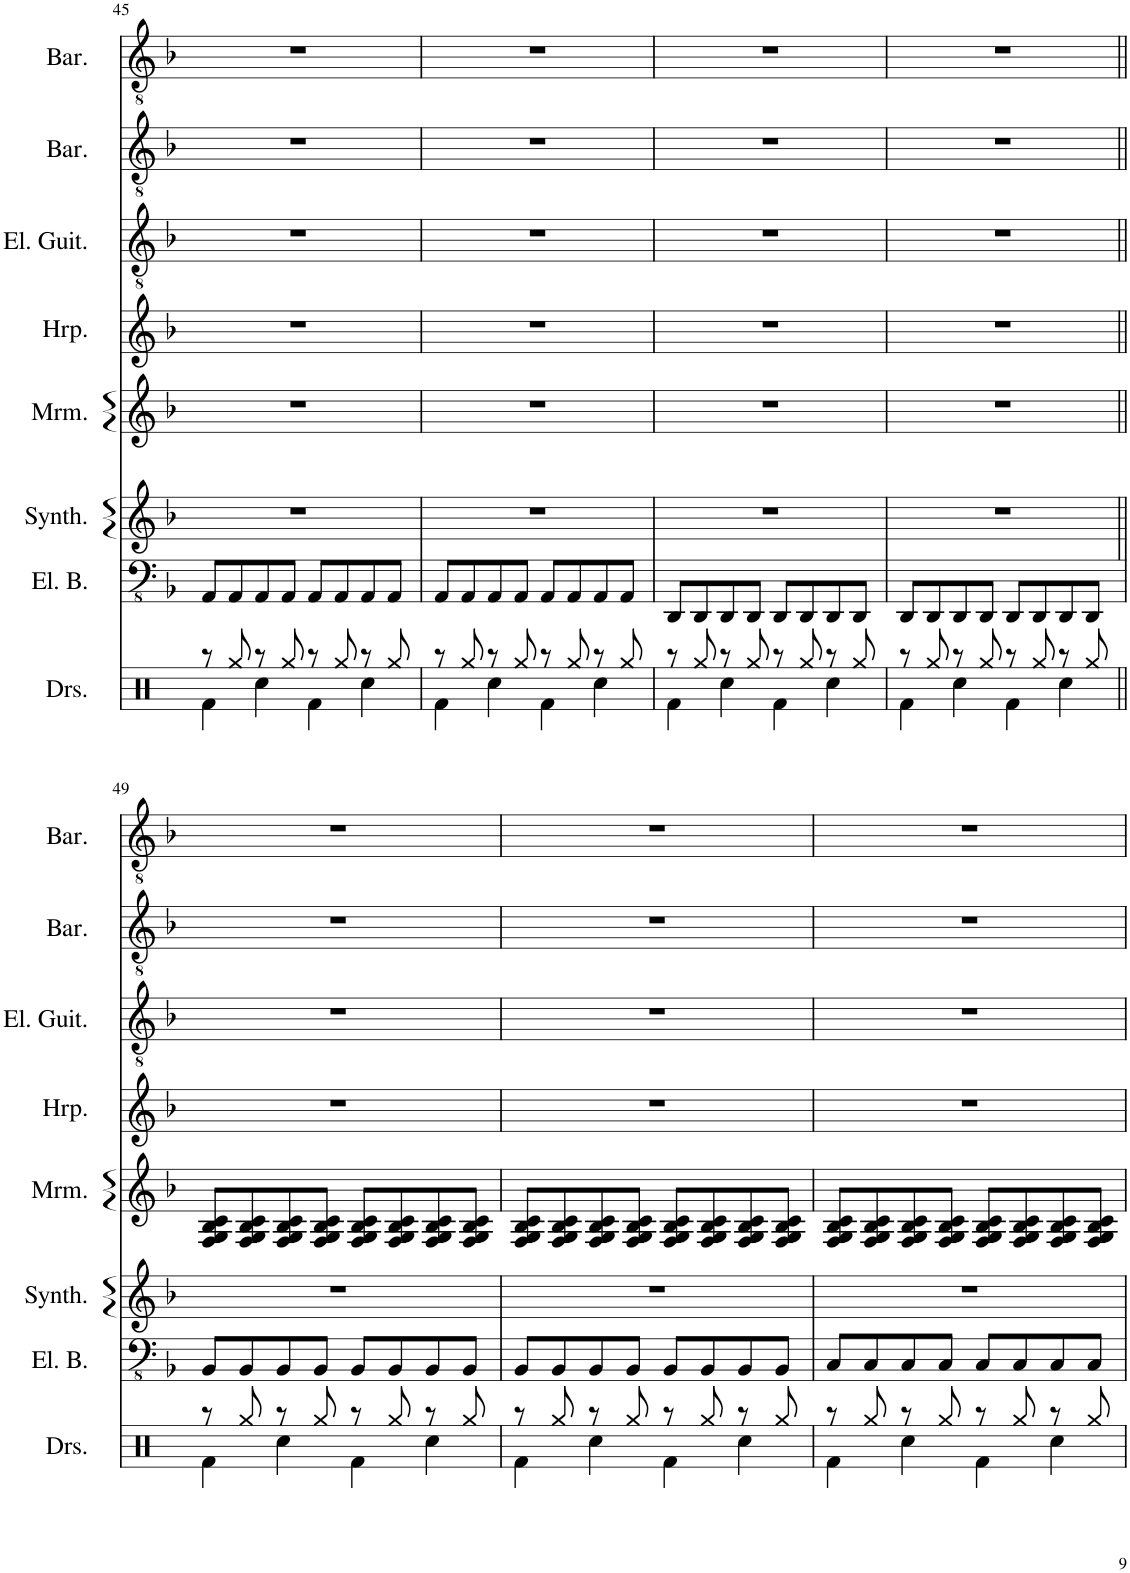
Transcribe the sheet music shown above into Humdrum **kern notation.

**kern	**kern	**kern	**kern	**kern	**kern	**kern	**kern
*part8	*part7	*part6	*part5	*part4	*part3	*part2	*part1
*staff8	*staff7	*staff6	*staff5	*staff4	*staff3	*staff2	*staff1
*I"Drumset	*I"Electric Bass	*I"String Synthesizer	*I"Marimba	*I"Harp	*I"Electric Guitar	*I"Baritone	*I"Baritone
*I'Drs.	*I'El. B.	*I'Synth.	*I'Mrm.	*I'Hrp.	*I'El. Guit.	*I'Bar.	*I'Bar.
!!LO:PB:g=z
*clefX	*clefFv4	*clefG2	*clefG2	*clefG2	*clefGv2	*clefGv2	*clefGv2
*k[]	*k[b-]	*k[b-]	*k[b-]	*k[b-]	*k[b-]	*k[b-]	*k[b-]
*M4/4	*M4/4	*M4/4	*M4/4	*M4/4	*M4/4	*M4/4	*M4/4
=45	=45	=45	=45	=45	=45	=45	=45
*^	*	*	*	*	*	*	*
8r	4Rf\	8AAA/L	1r	1r	1r	1r	1r	1r
8Rgg/	.	8AAA/	.	.	.	.	.	.
8r	4Rcc\	8AAA/	.	.	.	.	.	.
8Rgg/	.	8AAA/J	.	.	.	.	.	.
8r	4Rf\	8AAA/L	.	.	.	.	.	.
8Rgg/	.	8AAA/	.	.	.	.	.	.
8r	4Rcc\	8AAA/	.	.	.	.	.	.
8Rgg/	.	8AAA/J	.	.	.	.	.	.
=46	=46	=46	=46	=46	=46	=46	=46	=46
8r	4Rf\	8AAA/L	1r	1r	1r	1r	1r	1r
8Rgg/	.	8AAA/	.	.	.	.	.	.
8r	4Rcc\	8AAA/	.	.	.	.	.	.
8Rgg/	.	8AAA/J	.	.	.	.	.	.
8r	4Rf\	8AAA/L	.	.	.	.	.	.
8Rgg/	.	8AAA/	.	.	.	.	.	.
8r	4Rcc\	8AAA/	.	.	.	.	.	.
8Rgg/	.	8AAA/J	.	.	.	.	.	.
=47	=47	=47	=47	=47	=47	=47	=47	=47
8r	4Rf\	8DDD/L	1r	1r	1r	1r	1r	1r
8Rgg/	.	8DDD/	.	.	.	.	.	.
8r	4Rcc\	8DDD/	.	.	.	.	.	.
8Rgg/	.	8DDD/J	.	.	.	.	.	.
8r	4Rf\	8DDD/L	.	.	.	.	.	.
8Rgg/	.	8DDD/	.	.	.	.	.	.
8r	4Rcc\	8DDD/	.	.	.	.	.	.
8Rgg/	.	8DDD/J	.	.	.	.	.	.
=48	=48	=48	=48	=48	=48	=48	=48	=48
8r	4Rf\	8DDD/L	1r	1r	1r	1r	1r	1r
8Rgg/	.	8DDD/	.	.	.	.	.	.
8r	4Rcc\	8DDD/	.	.	.	.	.	.
8Rgg/	.	8DDD/J	.	.	.	.	.	.
8r	4Rf\	8DDD/L	.	.	.	.	.	.
8Rgg/	.	8DDD/	.	.	.	.	.	.
8r	4Rcc\	8DDD/	.	.	.	.	.	.
8Rgg/	.	8DDD/J	.	.	.	.	.	.
!!LO:LB:g=z
=49||	=49||	=49||	=49||	=49||	=49||	=49||	=49||	=49||
8r	4Rf\	8BBB-/L	1r	8F/ 8G/ 8B-/ 8c/L	1r	1r	1r	1r
8Rgg/	.	8BBB-/	.	8F/ 8G/ 8B-/ 8c/	.	.	.	.
8r	4Rcc\	8BBB-/	.	8F/ 8G/ 8B-/ 8c/	.	.	.	.
8Rgg/	.	8BBB-/J	.	8F/ 8G/ 8B-/ 8c/J	.	.	.	.
8r	4Rf\	8BBB-/L	.	8F/ 8G/ 8B-/ 8c/L	.	.	.	.
8Rgg/	.	8BBB-/	.	8F/ 8G/ 8B-/ 8c/	.	.	.	.
8r	4Rcc\	8BBB-/	.	8F/ 8G/ 8B-/ 8c/	.	.	.	.
8Rgg/	.	8BBB-/J	.	8F/ 8G/ 8B-/ 8c/J	.	.	.	.
=50	=50	=50	=50	=50	=50	=50	=50	=50
8r	4Rf\	8BBB-/L	1r	8F/ 8G/ 8B-/ 8c/L	1r	1r	1r	1r
8Rgg/	.	8BBB-/	.	8F/ 8G/ 8B-/ 8c/	.	.	.	.
8r	4Rcc\	8BBB-/	.	8F/ 8G/ 8B-/ 8c/	.	.	.	.
8Rgg/	.	8BBB-/J	.	8F/ 8G/ 8B-/ 8c/J	.	.	.	.
8r	4Rf\	8BBB-/L	.	8F/ 8G/ 8B-/ 8c/L	.	.	.	.
8Rgg/	.	8BBB-/	.	8F/ 8G/ 8B-/ 8c/	.	.	.	.
8r	4Rcc\	8BBB-/	.	8F/ 8G/ 8B-/ 8c/	.	.	.	.
8Rgg/	.	8BBB-/J	.	8F/ 8G/ 8B-/ 8c/J	.	.	.	.
=51	=51	=51	=51	=51	=51	=51	=51	=51
8r	4Rf\	8CC/L	1r	8F/ 8G/ 8B-/ 8c/L	1r	1r	1r	1r
8Rgg/	.	8CC/	.	8F/ 8G/ 8B-/ 8c/	.	.	.	.
8r	4Rcc\	8CC/	.	8F/ 8G/ 8B-/ 8c/	.	.	.	.
8Rgg/	.	8CC/J	.	8F/ 8G/ 8B-/ 8c/J	.	.	.	.
8r	4Rf\	8CC/L	.	8F/ 8G/ 8B-/ 8c/L	.	.	.	.
8Rgg/	.	8CC/	.	8F/ 8G/ 8B-/ 8c/	.	.	.	.
8r	4Rcc\	8CC/	.	8F/ 8G/ 8B-/ 8c/	.	.	.	.
8Rgg/	.	8CC/J	.	8F/ 8G/ 8B-/ 8c/J	.	.	.	.
*v	*v	*	*	*	*	*	*	*
=	=	=	=	=	=	=	=
*-	*-	*-	*-	*-	*-	*-	*-
